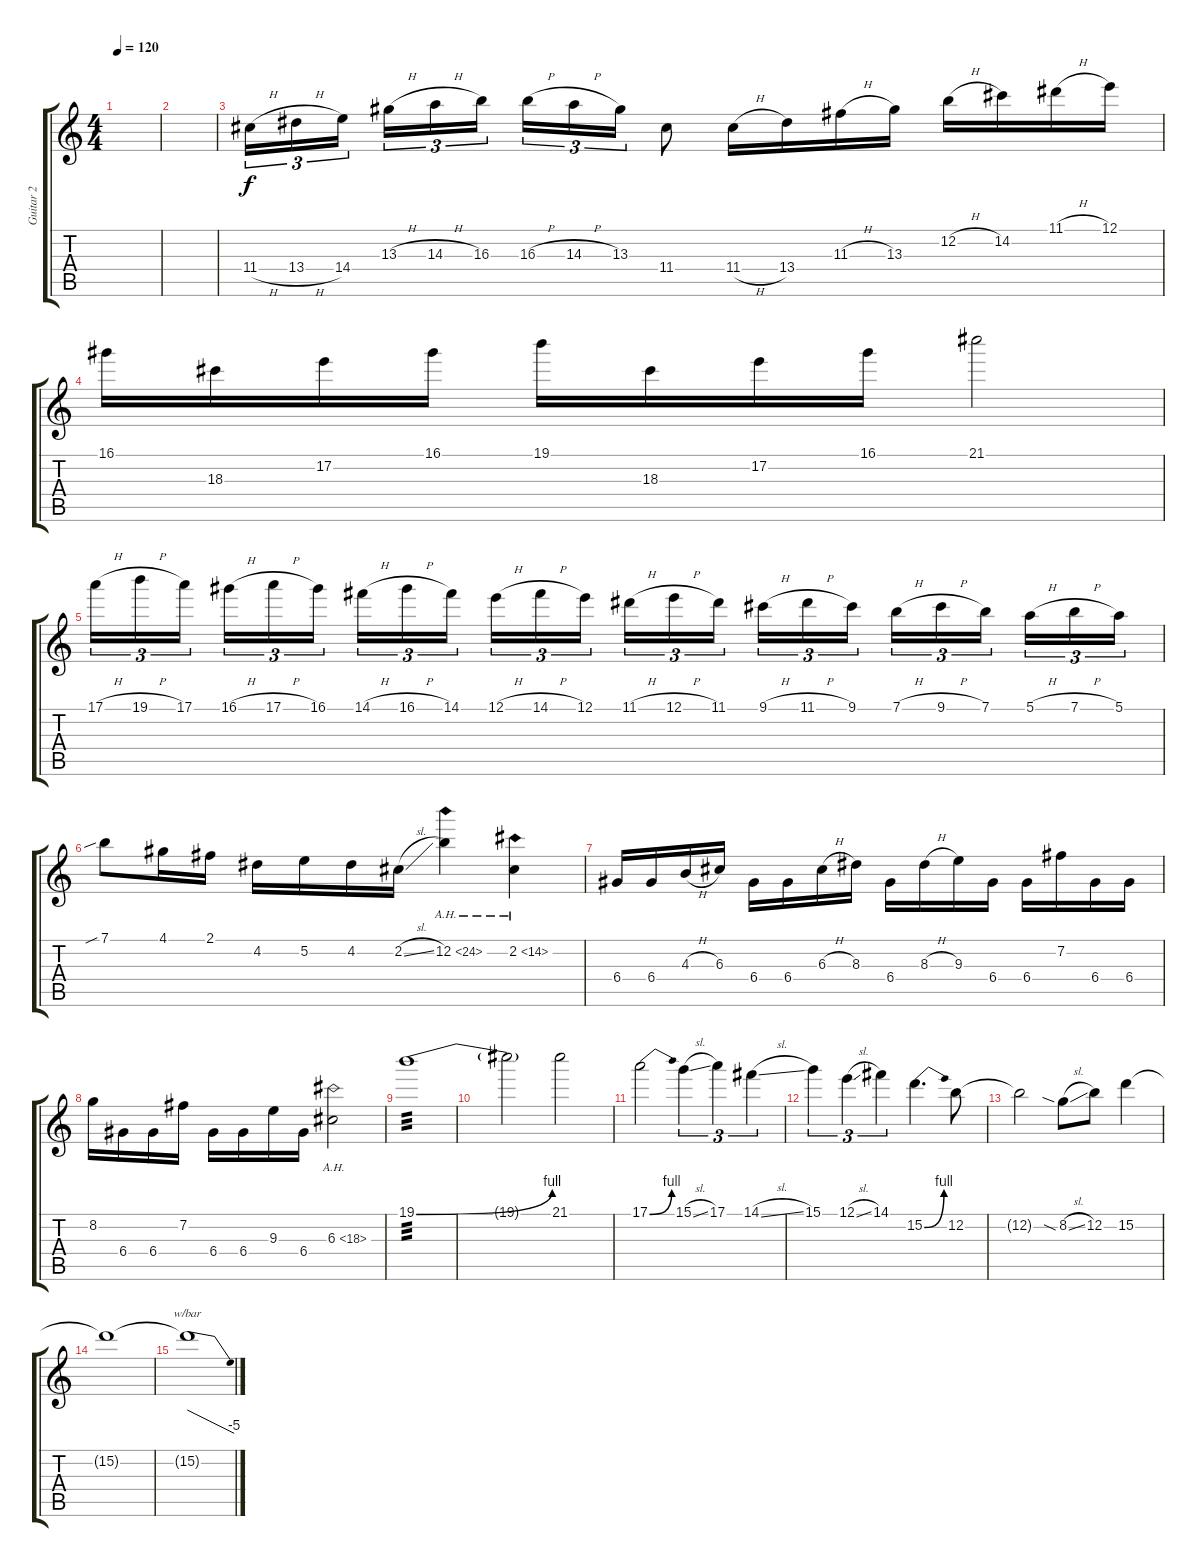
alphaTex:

\track ("Guitar 2" "Guitar 2") {instrument distortionguitar}
\staff {score tabs}
\tuning (E4 B3 G3 D3 A2 E2) {hide}
\ts (4 4)
\tempo 120
\clef g2
\ks c
|
|
11.4{h}.16{tu (3 2) volume 16} 13.4{h}.16{tu (3 2)} 14.4.16{tu (3 2) beam splitsecondary} 13.3{h}.16{tu (3 2)} 14.3{h}.16{tu (3 2)} 16.3.16{tu (3 2)} 16.3{h}.16{tu (3 2)} 14.3{h}.16{tu (3 2)} 13.3.16{tu (3 2)} 11.4.8 11.4{h}.16 13.4.16 11.3{h}.16 13.3.16 12.2{h}.16 14.2.16 11.1{h}.16 12.1.16 |
16.1.16 18.3.16 17.2.16 16.1.16 19.1.16 18.3.16 17.2.16 16.1.16 21.1.2 |
17.1{h}.16{tu (3 2)} 19.1{h}.16{tu (3 2)} 17.1.16{tu (3 2) beam splitsecondary} 16.1{h}.16{tu (3 2)} 17.1{h}.16{tu (3 2)} 16.1.16{tu (3 2)} 14.1{h}.16{tu (3 2)} 16.1{h}.16{tu (3 2)} 14.1.16{tu (3 2) beam splitsecondary} 12.1{h}.16{tu (3 2)} 14.1{h}.16{tu (3 2)} 12.1.16{tu (3 2)} 11.1{h}.16{tu (3 2)} 12.1{h}.16{tu (3 2)} 11.1.16{tu (3 2) beam splitsecondary} 9.1{h}.16{tu (3 2)} 11.1{h}.16{tu (3 2)} 9.1.16{tu (3 2)} 7.1{h}.16{tu (3 2)} 9.1{h}.16{tu (3 2)} 7.1.16{tu (3 2) beam splitsecondary} 5.1{h}.16{tu (3 2)} 7.1{h}.16{tu (3 2)} 5.1.16{tu (3 2)} |
7.1{sib}.8 4.1.16 2.1.16 4.2.16 5.2.16 4.2.16 2.2{sl}.16 12.2{ah 12}.4 2.2{ah 12}.4 |
6.4.16 6.4.16 4.3{h}.16 6.3.16 6.4.16 6.4.16 6.3{h}.16 8.3.16 6.4.16 8.3{h}.16 9.3.16 6.4.16 6.4.16 7.2.16 6.4.16 6.4.16 |
8.2.16 6.4.16 6.4.16 7.2.16 6.4.16 6.4.16 9.3.16 6.4.16 6.3{ah 12}.2 |
19.1{be (bend 0 0 60 4)}.1{tp 3} |
19.1{t}.2 21.1.2 |
17.1{be (bend 0 0 60 4)}.2 15.1{sl}.4{tu (3 2)} 17.1.4{tu (3 2)} 14.1{sl}.4{tu (3 2)} |
15.1.4{tu (3 2)} 12.1{sl}.4{tu (3 2)} 14.1.4{tu (3 2)} 15.2{be (bend 0 0 60 4)}.4{d} 12.2.8 |
12.2{t}.2 8.2{sia sl}.8 12.2.8 15.2.4 |
15.2{t}.1 |
15.2{t}.1{tbe (dive default 0 0 60 -20)}
